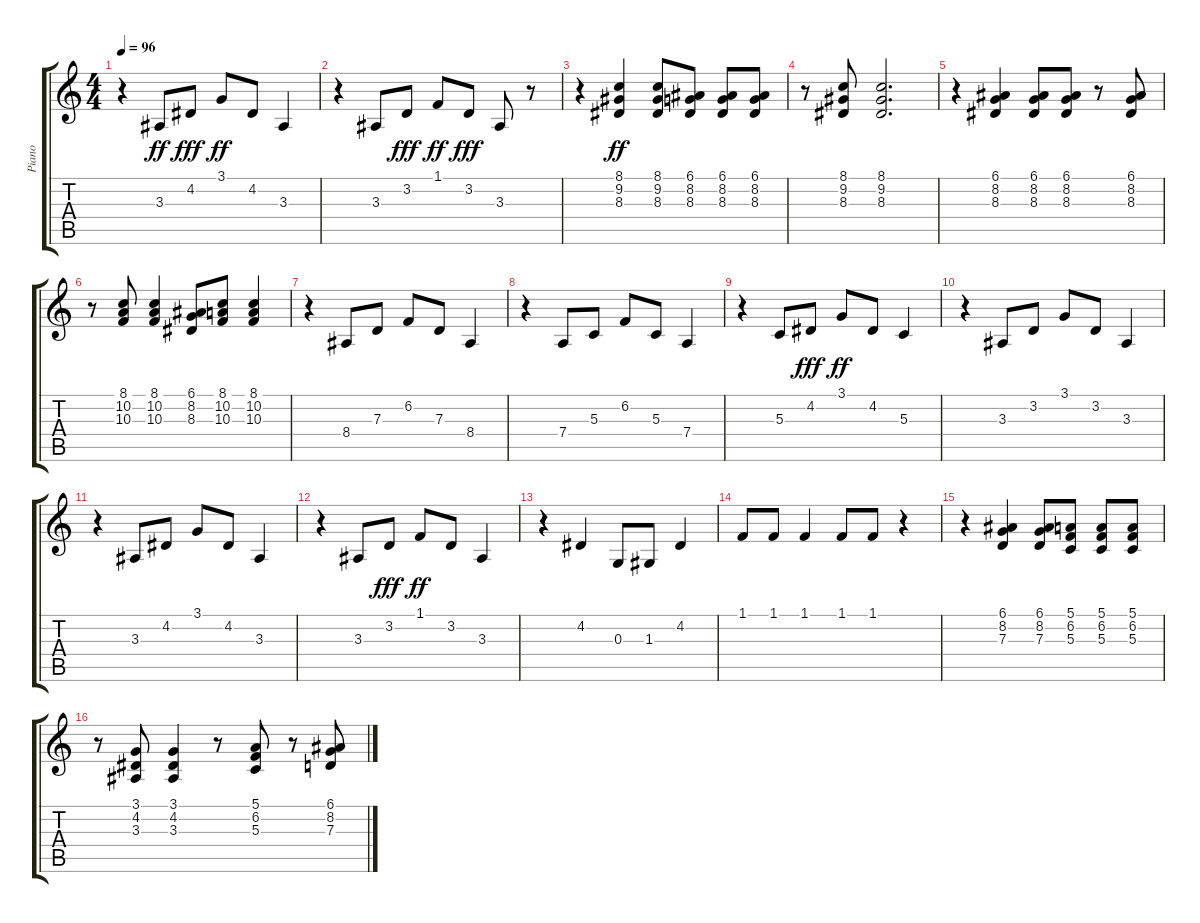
\track ("Piano" "Piano") {instrument acousticgrandpiano}
\staff {score tabs}
\tuning (E4 B3 G3 D3 A2 E2) {hide}
\ts (4 4)
\tempo 96
\clef g2
\ks c
r.4{dy ff} 3.3.8 4.2.8{dy fff} 3.1.8{dy ff} 4.2.8 3.3.4 |
r.4 3.3.8 3.2.8{dy fff} 1.1.8{dy ff} 3.2.8{dy fff} 3.3.8 r.8 |
r.4 (8.1 9.2 8.3).4{dy ff} (8.1 9.2 8.3).8 (6.1 8.2 8.3).8 (6.1 8.2 8.3).8 (6.1 8.2 8.3).8 |
r.8 (8.1 9.2 8.3).8 (8.1 9.2 8.3).2{d} |
r.4 (6.1 8.2 8.3).4 (6.1 8.2 8.3).8 (6.1 8.2 8.3).8 r.8 (6.1 8.2 8.3).8 |
r.8 (8.1 10.2 10.3).8 (8.1 10.2 10.3).4 (6.1 8.2 8.3).8 (8.1 10.2 10.3).8 (8.1 10.2 10.3).4 |
r.4 8.4.8 7.3.8 6.2.8 7.3.8 8.4.4 |
r.4 7.4.8 5.3.8 6.2.8 5.3.8 7.4.4 |
r.4 5.3.8 4.2.8{dy fff} 3.1.8{dy ff} 4.2.8 5.3.4 |
r.4 3.3.8 3.2.8 3.1.8 3.2.8 3.3.4 |
r.4 3.3.8 4.2.8 3.1.8 4.2.8 3.3.4 |
r.4 3.3.8 3.2.8{dy fff} 1.1.8{dy ff} 3.2.8 3.3.4 |
r.4 4.2.4 0.3.8 1.3.8 4.2.4 |
1.1.8 1.1.8 1.1.4 1.1.8 1.1.8 r.4 |
r.4 (6.1 8.2 7.3).4 (6.1 8.2 7.3).8 (5.1 6.2 5.3).8 (5.1 6.2 5.3).8 (5.1 6.2 5.3).8 |
r.8 (3.1 4.2 3.3).8 (3.1 4.2 3.3).4 r.8 (5.1 6.2 5.3).8 r.8 (6.1 8.2 7.3).8
